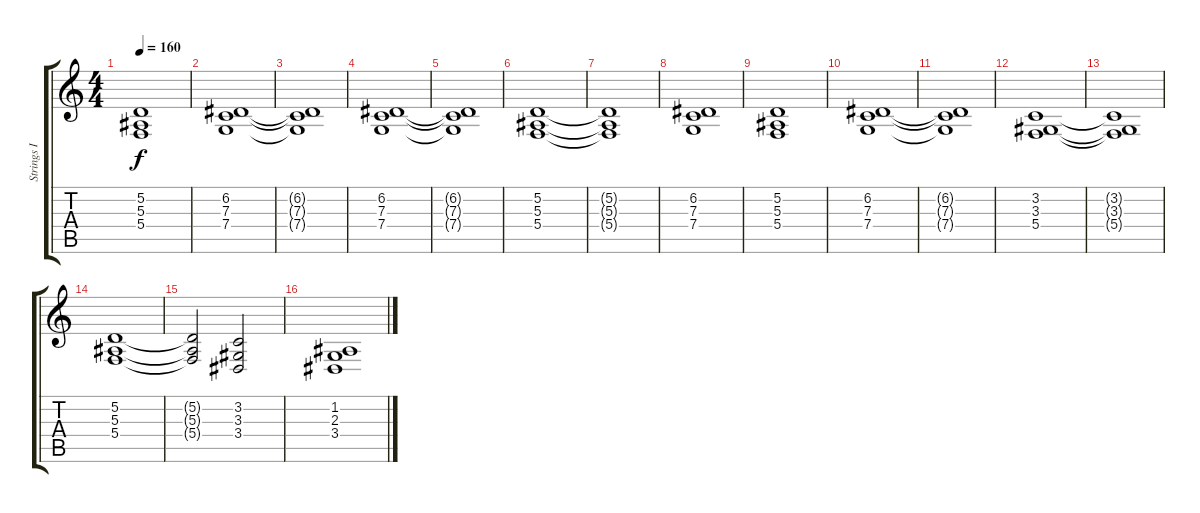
\track ("Strings I" "Strings I") {instrument stringensemble1}
\staff {score tabs}
\tuning (D4 A3 F3 C3 G2 D2) {hide}
\ts (4 4)
\tempo 160
\clef g2
\ks c
(5.2 5.3 5.4).1{dy f} |
(6.2 7.3 7.4).1 |
(6.2{t} 7.3{t} 7.4{t}).1 |
(6.2 7.3 7.4).1 |
(6.2{t} 7.3{t} 7.4{t}).1 |
(5.2 5.3 5.4).1 |
(5.2{t} 5.3{t} 5.4{t}).1 |
(6.2 7.3 7.4).1 |
(5.2 5.3 5.4).1 |
(6.2 7.3 7.4).1 |
(6.2{t} 7.3{t} 7.4{t}).1 |
(3.2 3.3 5.4).1 |
(3.2{t} 3.3{t} 5.4{t}).1 |
(5.2 5.3 5.4).1 |
(5.2{t} 5.3{t} 5.4{t}).2 (3.2 3.3 3.4).2 |
(1.2 2.3 3.4).1
